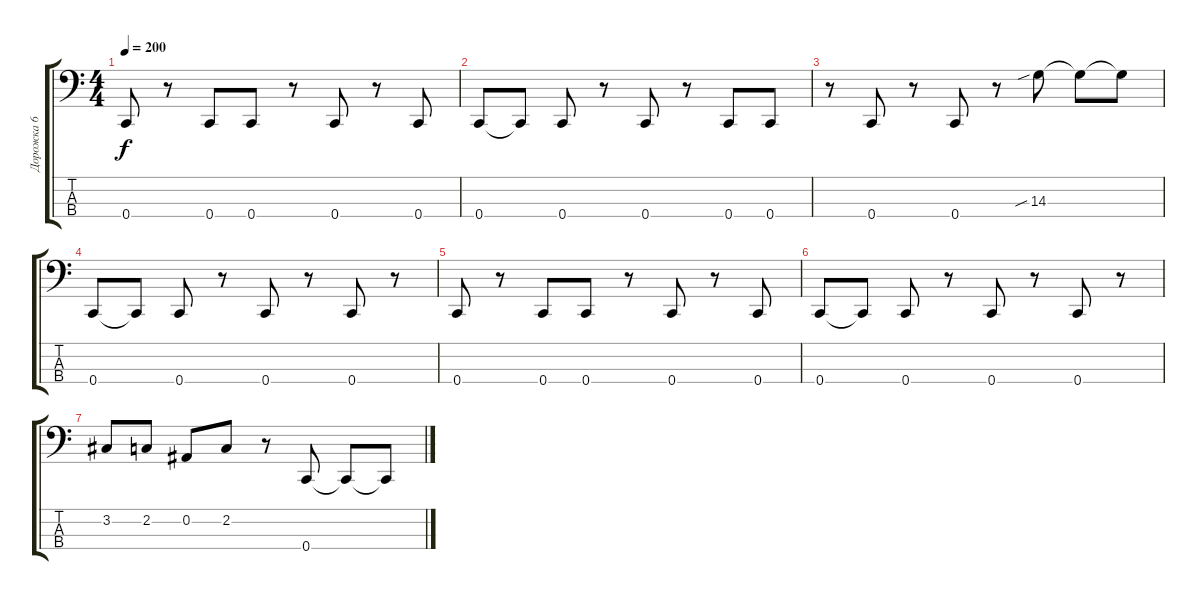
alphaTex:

\track ("Дорожка 6" "Дорожка 6") {instrument electricbasspick}
\staff {score tabs}
\tuning (Eb2 Bb1 F1 C1) {hide}
\ts (4 4)
\tempo 200
\clef f4
\ks c
0.4.8{dy f} r.8 0.4.8 0.4.8 r.8 0.4.8 r.8 0.4.8 |
0.4.8 0.4{t}.8 0.4.8 r.8 0.4.8 r.8 0.4.8 0.4.8 |
r.8 0.4.8 r.8 0.4.8 r.8 14.3{sib}.8 14.3{t}.8 14.3{t}.8 |
0.4.8 0.4{t}.8 0.4.8 r.8 0.4.8 r.8 0.4.8 r.8 |
0.4.8 r.8 0.4.8 0.4.8 r.8 0.4.8 r.8 0.4.8 |
0.4.8 0.4{t}.8 0.4.8 r.8 0.4.8 r.8 0.4.8 r.8 |
3.2.8 2.2.8 0.2.8 2.2.8 r.8 0.4.8 0.4{t}.8 0.4{t}.8
